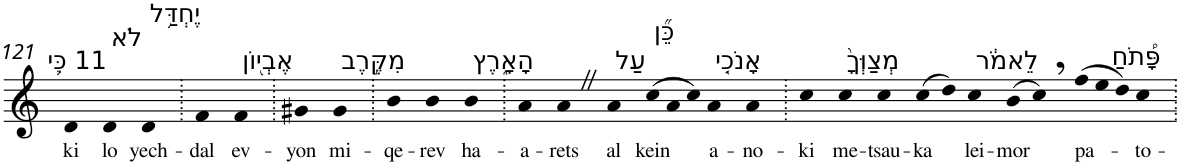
**kern	**text
*part1	*part1
*staff1	*staff1
*I"Piano	*
*I'Pno	*
!!LO:PB:g=z
*clefG2	*
*k[]	*
=121	=121
!LO:TX:a:t=11 כִּ֛י	!
!	!LO:LY:b
4d	ki
!LO:TX:a:t=לֹא	!
!	!LO:LY:b
4d	lo
!LO:TX:a:t=יֶחְדַּ֥ל	!
!	!LO:LY:b
4d	yech-
=122.	=122.
!	!LO:LY:b
4f	-dal
!LO:TX:a:t=אֶבְי֖וֹן	!
!	!LO:LY:b
4f	ev-
=123.	=123.
!	!LO:LY:b
4g#X	-yon
!LO:TX:a:t=מִקֶּ֣רֶב	!
!	!LO:LY:b
4g#	mi-
=124.	=124.
!	!LO:LY:b
4b	-qe-
!	!LO:LY:b
4b	-rev
!LO:TX:a:t=הָאָ֑רֶץ	!
!	!LO:LY:b
4b	ha-
=125.	=125.
!	!LO:LY:b
4a	-a-
!	!LO:LY:b
4aZ	-rets
!LO:TX:a:t=עַל	!
!	!LO:LY:b
4a	al
!LO:TX:a:t=כֵּ֞ן	!
!	!LO:LY:b
(12cc	kein
12a	.
12cc)	.
!LO:TX:a:t=אָנֹכִ֤י	!
!	!LO:LY:b
4a	a-
!	!LO:LY:b
4a	-no-
=126.	=126.
!	!LO:LY:b
4cc	-ki
!LO:TX:a:t=מְצַוְּךָ֙	!
!	!LO:LY:b
4cc	me-
!	!LO:LY:b
4cc	-tsau-
!	!LO:LY:b
(8cc	-ka
8dd)	.
!LO:TX:a:t=לֵאמֹ֔ר	!
!	!LO:LY:b
4cc	lei-
!	!LO:LY:b
(8b	-mor
8cc,)	.
!LO:TX:a:t=פָּ֠תֹחַ	!
!	!LO:LY:b
(12ff	pa-
12ee	.
12dd)	.
!	!LO:LY:b
4cc	-to-
=.	=.
*-	*-
